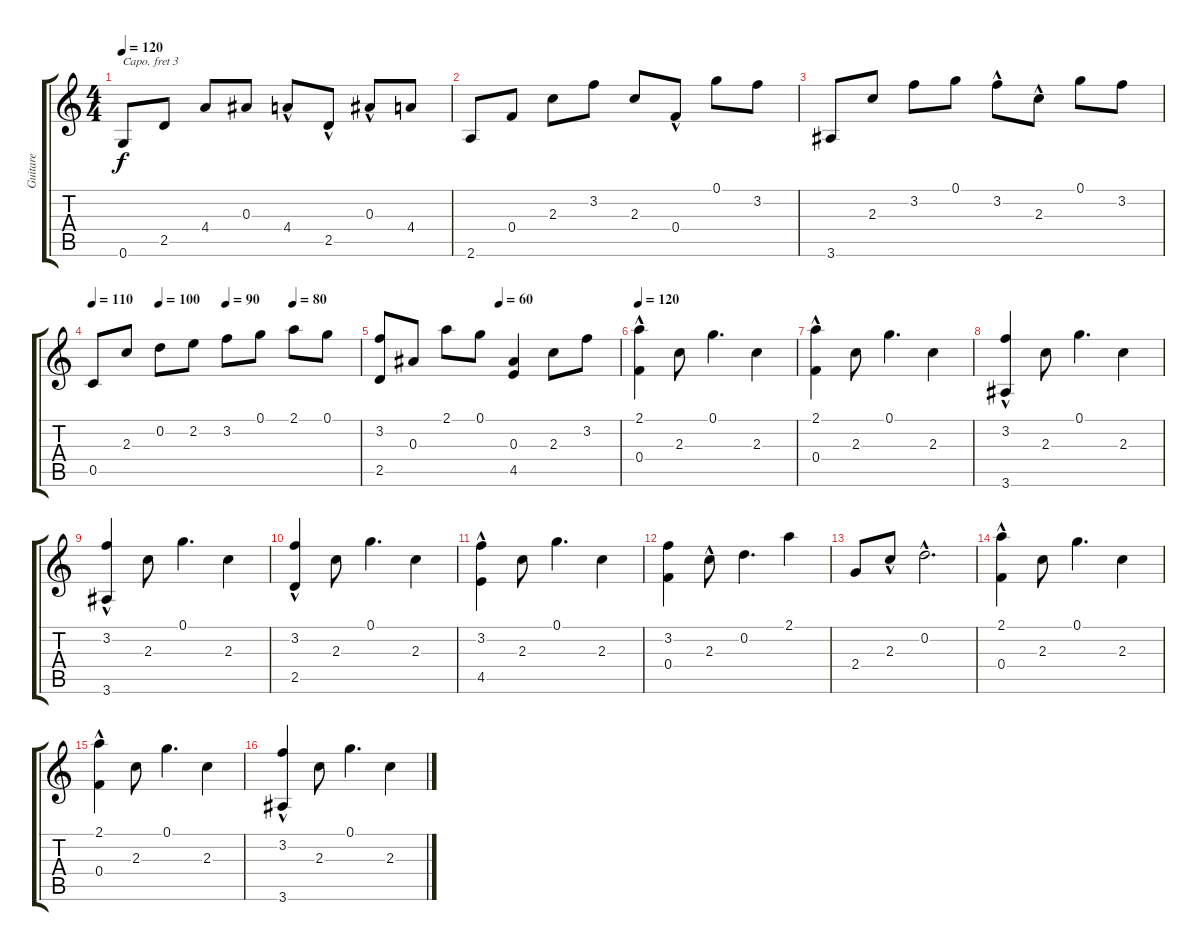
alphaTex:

\track ("Guitare" "Guitare") {instrument acousticguitarnylon}
\staff {score tabs}
\capo 3
\tuning (E4 B3 G3 D3 A2 E2) {hide}
\ts (4 4)
\tempo 120
\clef g2
\ks c
0.6.8{dy f} 2.5.8 4.4.8 0.3.8 4.4{hac}.8 2.5{hac}.8 0.3{hac}.8 4.4.8 |
2.6.8 0.4.8 2.3.8 3.2.8 2.3.8 0.4{hac}.8 0.1.8 3.2.8 |
3.6.8 2.3.8 3.2.8 0.1.8 3.2{hac}.8 2.3{hac}.8 0.1.8 3.2.8 |
\tempo 110
\tempo (100 0.25)
\tempo (90 0.5)
\tempo (80 0.75)
0.5.8 2.3.8 0.2.8 2.2.8 3.2.8 0.1.8 2.1.8 0.1.8 |
\tempo (60 0.5)
(3.2 2.5).8 0.3.8 2.1.8 0.1.8 (0.3 4.5).4 2.3.8 3.2.8 |
\tempo 120
(2.1{hac} 0.4).4 2.3.8 0.1.4{d} 2.3.4 |
(2.1{hac} 0.4).4 2.3.8 0.1.4{d} 2.3.4 |
(3.2{hac} 3.6).4 2.3.8 0.1.4{d} 2.3.4 |
(3.2{hac} 3.6).4 2.3.8 0.1.4{d} 2.3.4 |
(3.2{hac} 2.5).4 2.3.8 0.1.4{d} 2.3.4 |
(3.2{hac} 4.5).4 2.3.8 0.1.4{d} 2.3.4 |
(3.2 0.4).4 2.3{hac}.8 0.2.4{d} 2.1.4 |
2.4.8 2.3{hac}.8 0.2{hac}.2{d} |
(2.1{hac} 0.4).4 2.3.8 0.1.4{d} 2.3.4 |
(2.1{hac} 0.4).4 2.3.8 0.1.4{d} 2.3.4 |
(3.2{hac} 3.6).4 2.3.8 0.1.4{d} 2.3.4
